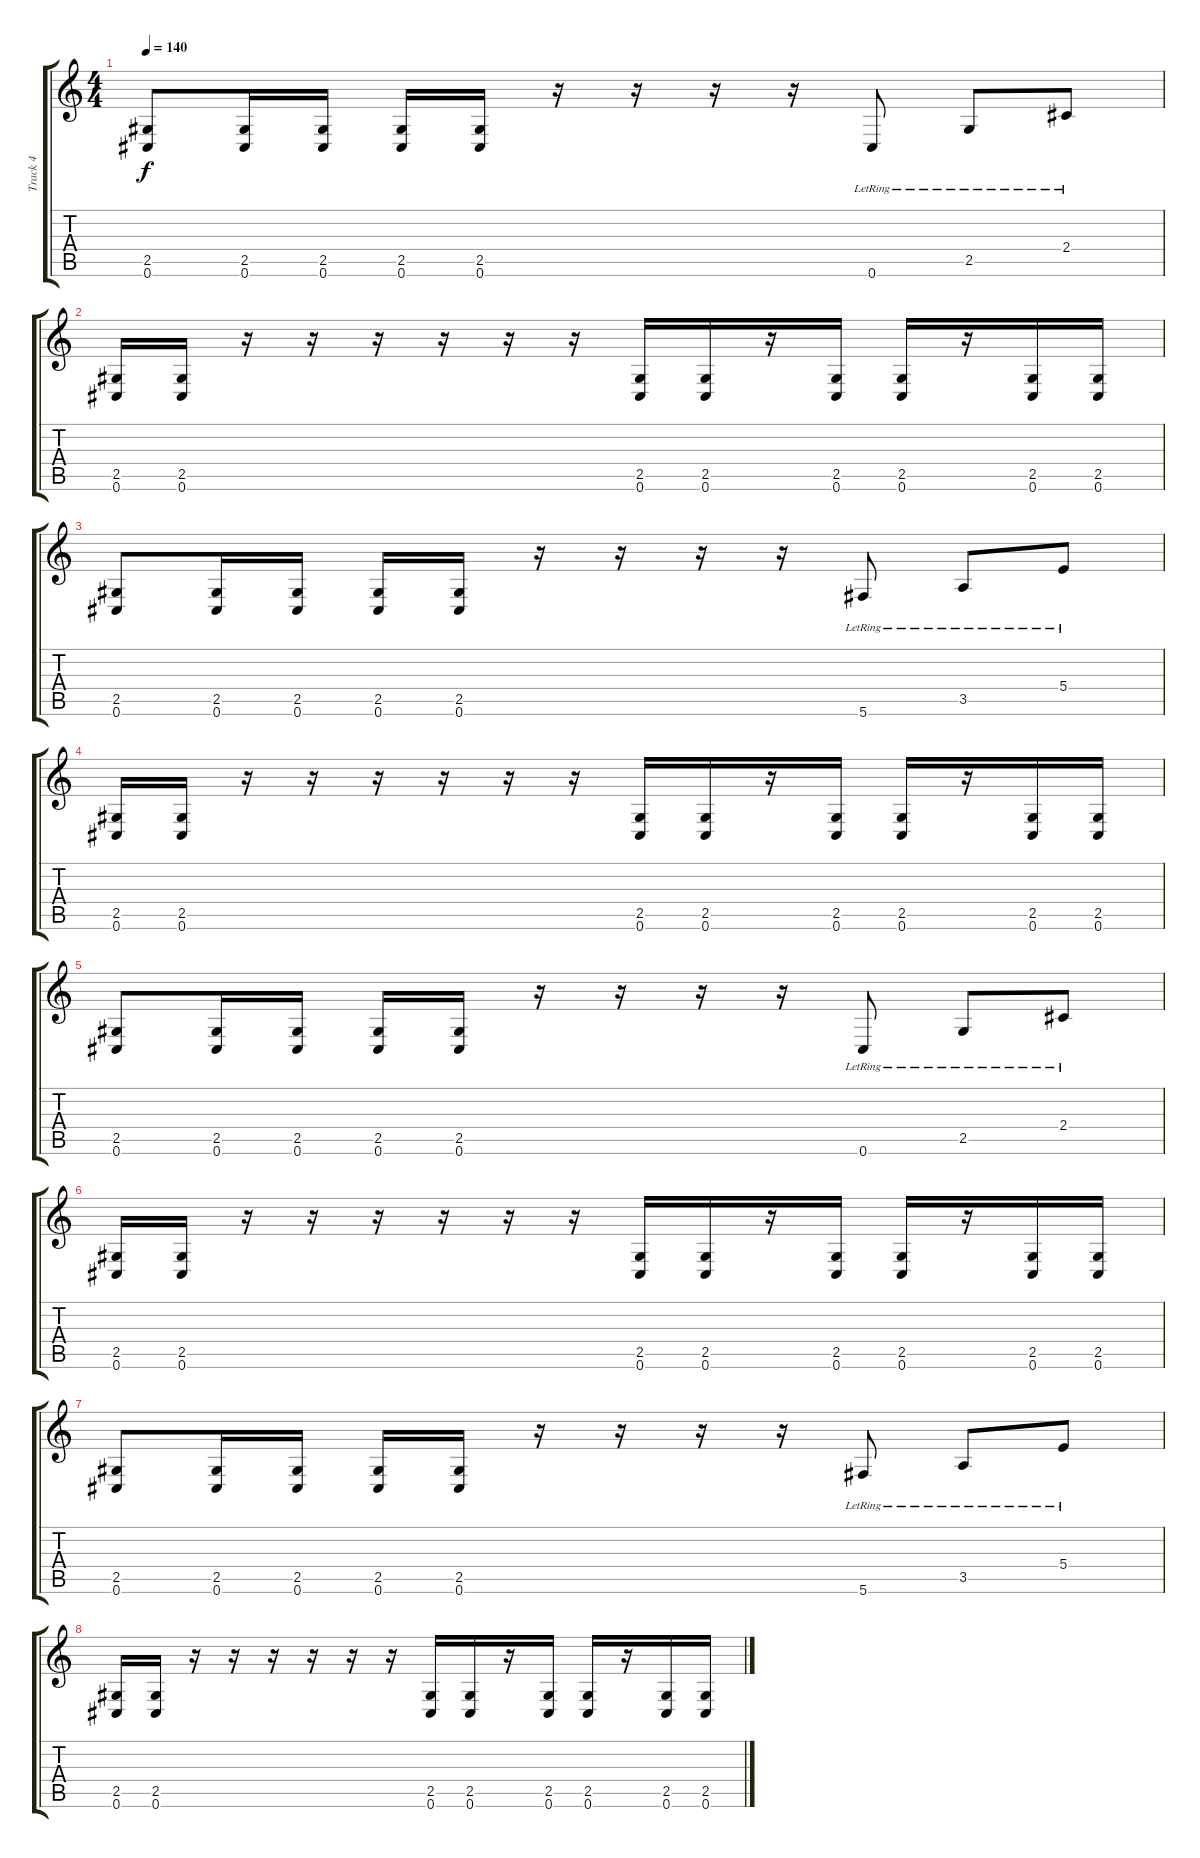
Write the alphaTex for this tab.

\track ("Track 4" "Track 4") {instrument distortionguitar}
\staff {score tabs}
\tuning (Db4 Ab3 E3 B2 Gb2 Db2) {hide}
\ts (4 4)
\tempo 140
\clef g2
\ks c
(2.5 0.6).8{dy f} (2.5 0.6).16 (2.5 0.6).16 (2.5 0.6).16 (2.5 0.6).16 r.16 r.16 r.16 r.16 0.6{lr}.8 2.5{lr}.8 2.4{lr}.8 |
(2.5 0.6).16 (2.5 0.6).16 r.16 r.16 r.16 r.16 r.16 r.16 (2.5 0.6).16 (2.5 0.6).16 r.16 (2.5 0.6).16 (2.5 0.6).16 r.16 (2.5 0.6).16 (2.5 0.6).16 |
(2.5 0.6).8 (2.5 0.6).16 (2.5 0.6).16 (2.5 0.6).16 (2.5 0.6).16 r.16 r.16 r.16 r.16 5.6{lr}.8 3.5{lr}.8 5.4{lr}.8 |
(2.5 0.6).16 (2.5 0.6).16 r.16 r.16 r.16 r.16 r.16 r.16 (2.5 0.6).16 (2.5 0.6).16 r.16 (2.5 0.6).16 (2.5 0.6).16 r.16 (2.5 0.6).16 (2.5 0.6).16 |
(2.5 0.6).8 (2.5 0.6).16 (2.5 0.6).16 (2.5 0.6).16 (2.5 0.6).16 r.16 r.16 r.16 r.16 0.6{lr}.8 2.5{lr}.8 2.4{lr}.8 |
(2.5 0.6).16 (2.5 0.6).16 r.16 r.16 r.16 r.16 r.16 r.16 (2.5 0.6).16 (2.5 0.6).16 r.16 (2.5 0.6).16 (2.5 0.6).16 r.16 (2.5 0.6).16 (2.5 0.6).16 |
(2.5 0.6).8 (2.5 0.6).16 (2.5 0.6).16 (2.5 0.6).16 (2.5 0.6).16 r.16 r.16 r.16 r.16 5.6{lr}.8 3.5{lr}.8 5.4{lr}.8 |
(2.5 0.6).16 (2.5 0.6).16 r.16 r.16 r.16 r.16 r.16 r.16 (2.5 0.6).16 (2.5 0.6).16 r.16 (2.5 0.6).16 (2.5 0.6).16 r.16 (2.5 0.6).16 (2.5 0.6).16
